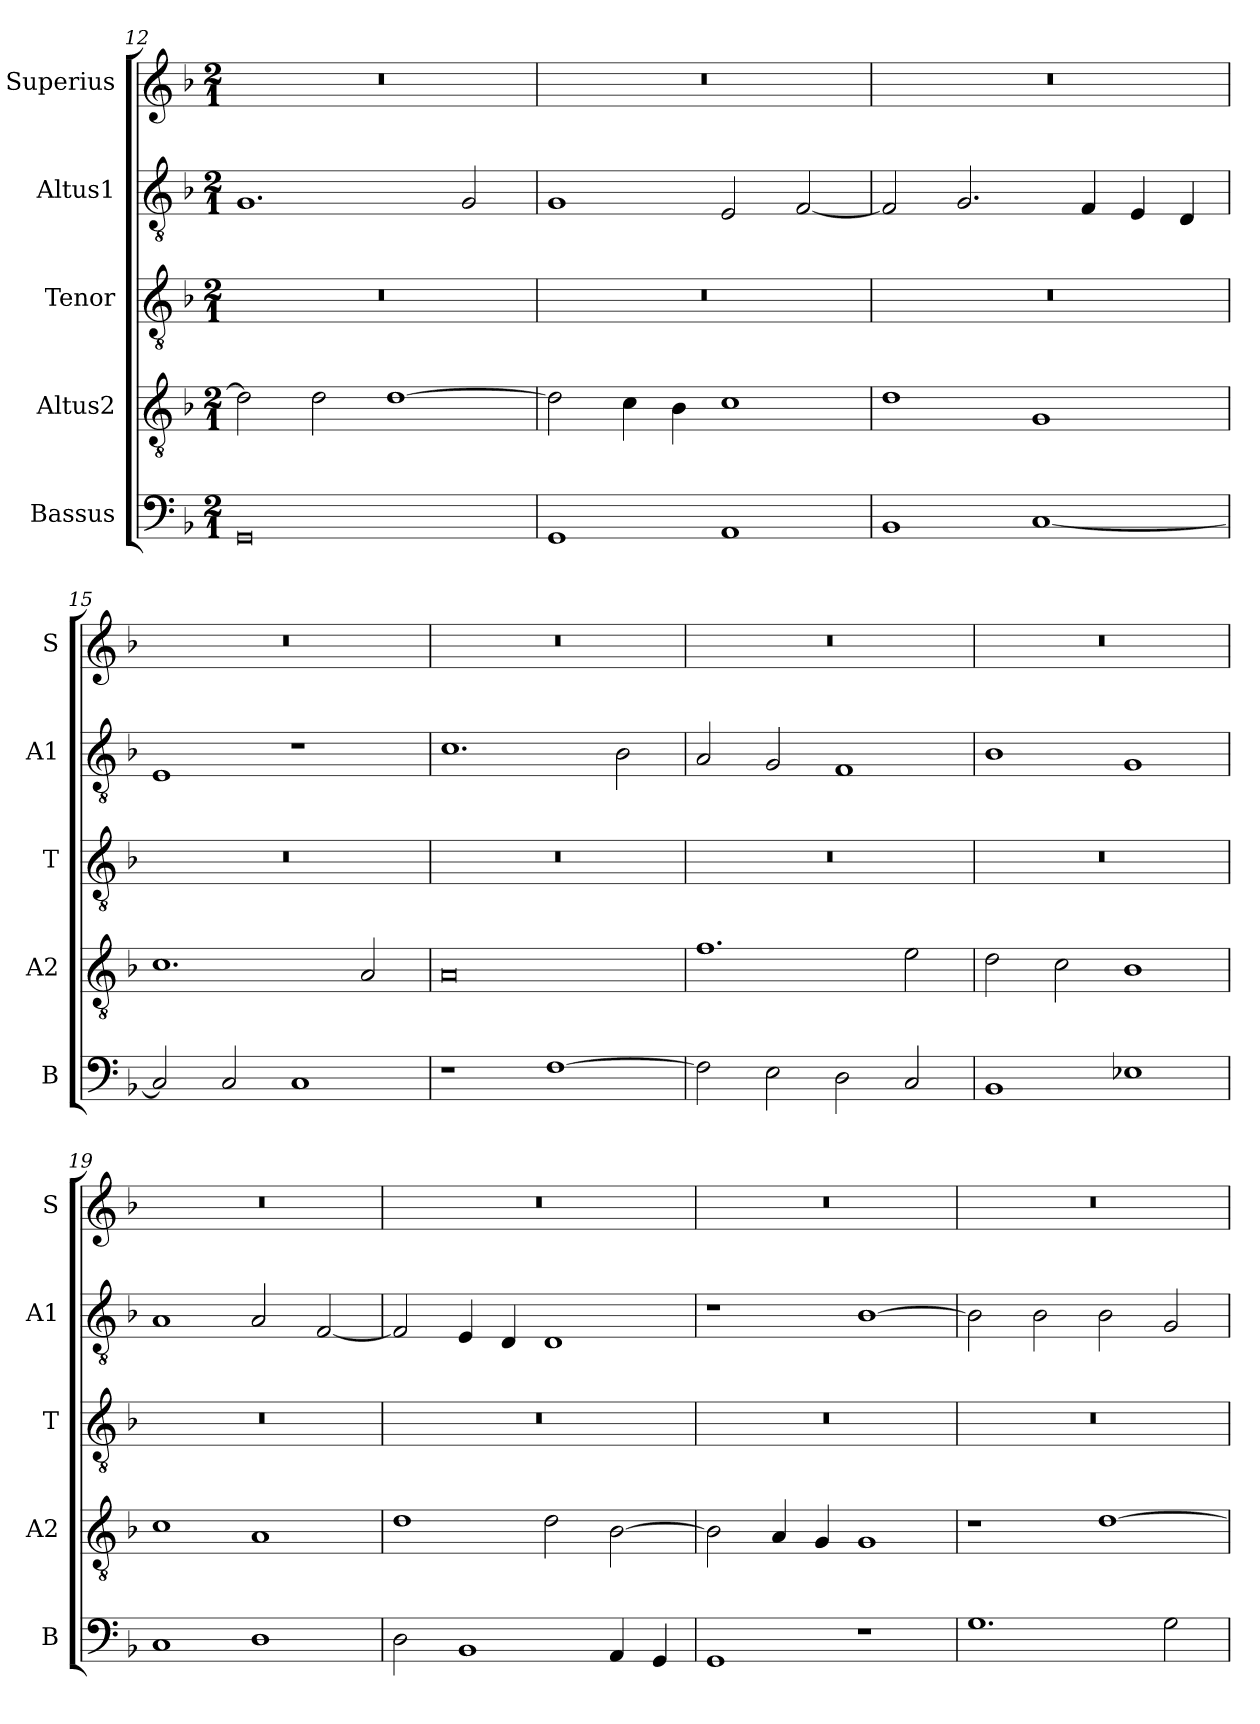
**kern	**kern	**kern	**kern	**kern
*part5	*part4	*part3	*part2	*part1
*staff5	*staff4	*staff3	*staff2	*staff1
*I"Bassus	*I"Altus2	*I"Tenor	*I"Altus1	*I"Superius
*I'B	*I'A2	*I'T	*I'A1	*I'S
*clefF4	*clefGv2	*clefGv2	*clefGv2	*clefG2
*k[b-]	*k[b-]	*k[b-]	*k[b-]	*k[b-]
*M2/1	*M2/1	*M2/1	*M2/1	*M2/1
=12	=12	=12	=12	=12
0GG	2d\]	0r	1.G	0r
.	2d\	.	.	.
.	[1d	.	.	.
.	.	.	2G/	.
=13	=13	=13	=13	=13
1GG	2d\]	0r	1G	0r
.	4c\	.	.	.
.	4B-\	.	.	.
1AA	1c	.	2E/	.
.	.	.	[2F/	.
=14	=14	=14	=14	=14
1BB-	1d	0r	2F/]	0r
.	.	.	2.G/	.
[1C	1G	.	.	.
.	.	.	4F/	.
.	.	.	4E/	.
.	.	.	4D/	.
=15	=15	=15	=15	=15
2C/]	1.c	0r	1E	0r
2C/	.	.	.	.
1C	.	.	1r	.
.	2A/	.	.	.
=16	=16	=16	=16	=16
1r	0A	0r	1.c	0r
[1F	.	.	.	.
.	.	.	2B-\	.
=17	=17	=17	=17	=17
2F\]	1.f	0r	2A/	0r
2E\	.	.	2G/	.
2D\	.	.	1F	.
2C/	2e\	.	.	.
=18	=18	=18	=18	=18
1BB-	2d\	0r	1B-	0r
.	2c\	.	.	.
1E-X	1B-	.	1G	.
=19	=19	=19	=19	=19
1C	1c	0r	1A	0r
1D	1A	.	2A/	.
.	.	.	[2F/	.
=20	=20	=20	=20	=20
2D\	1d	0r	2F/]	0r
1BB-	.	.	4E/	.
.	.	.	4D/	.
.	2d\	.	1D	.
4AA/	[2B-\	.	.	.
4GG/	.	.	.	.
=21	=21	=21	=21	=21
1GG	2B-\]	0r	1r	0r
.	4A/	.	.	.
.	4G/	.	.	.
1r	1G	.	[1B-	.
=22	=22	=22	=22	=22
1.G	1r	0r	2B-\]	0r
.	.	.	2B-\	.
.	[1d	.	2B-\	.
2G\	.	.	2G/	.
=	=	=	=	=
*-	*-	*-	*-	*-
